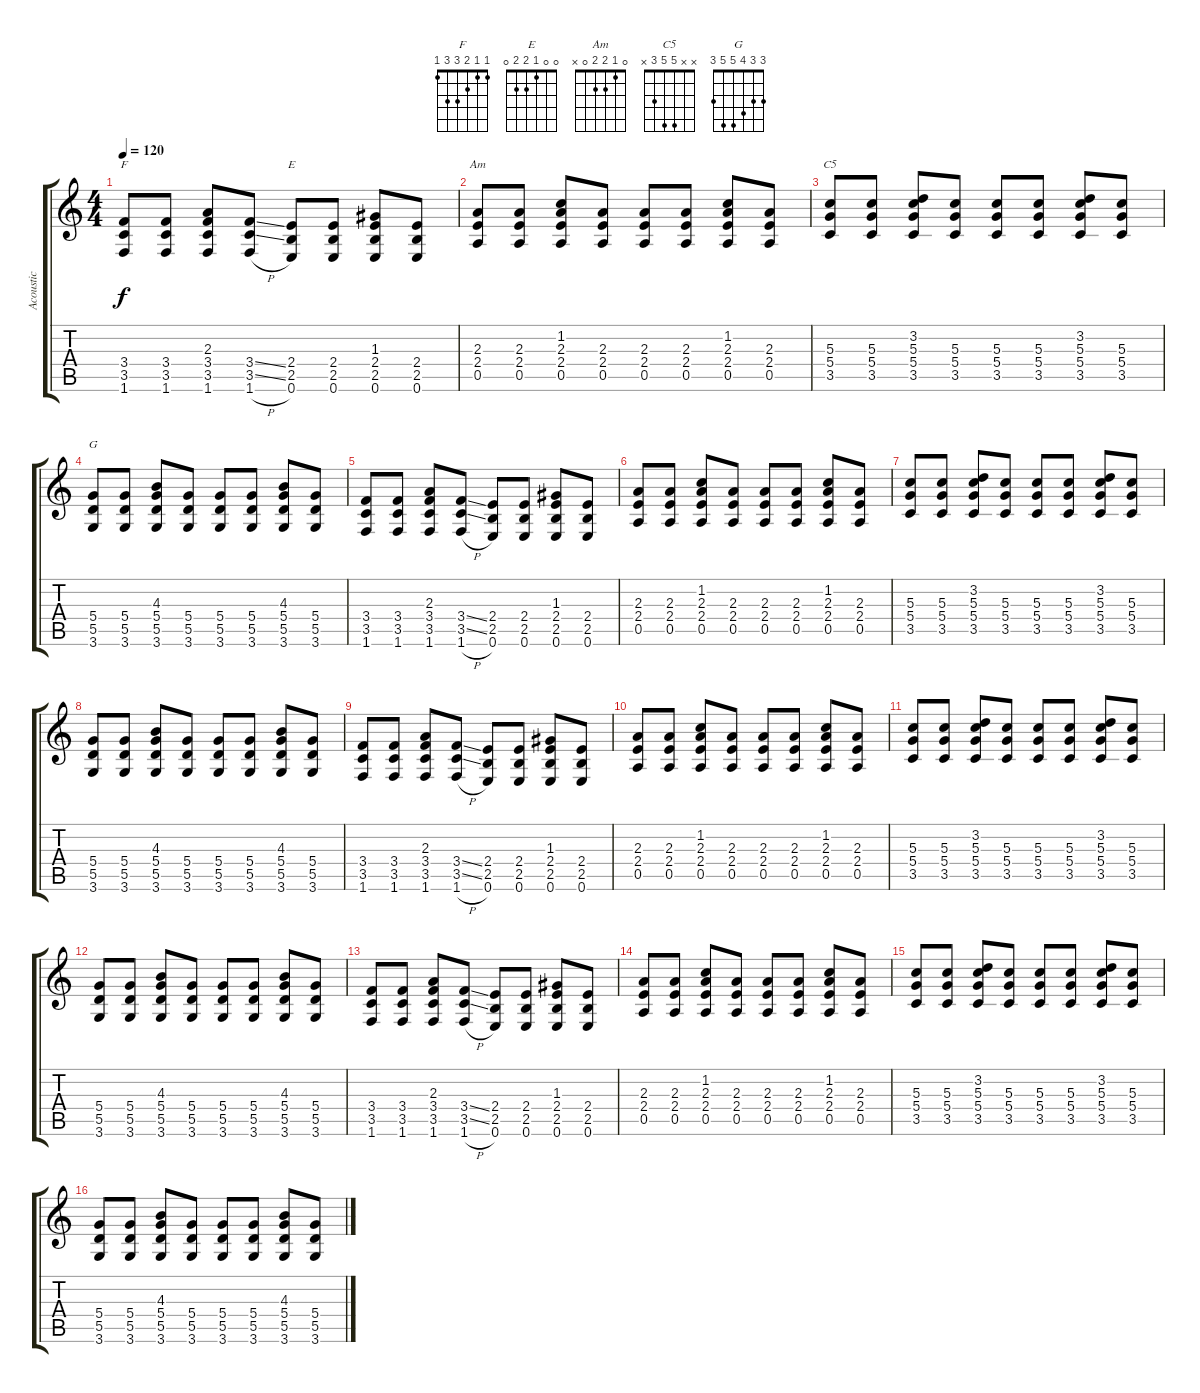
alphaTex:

\track ("Acoustic" "Acoustic") {instrument acousticguitarsteel}
\staff {score tabs}
\tuning (E4 B3 G3 D3 A2 E2) {hide}
\chord ("F" 1 1 2 3 3 1)
\chord ("E" 0 0 1 2 2 0)
\chord ("Am" 0 1 2 2 0 x)
\chord ("C5" x x 5 5 3 x)
\chord ("G" 3 3 4 5 5 3)
\ts (4 4)
\tempo 120
\clef g2
\ks c
(3.4 3.5 1.6).8{ch "F" dy f} (3.4 3.5 1.6).8 (2.3 3.4 3.5 1.6).8 (3.4{ss} 3.5{ss} 1.6{h}).8 (2.4 2.5 0.6).8{ch "E"} (2.4 2.5 0.6).8 (1.3 2.4 2.5 0.6).8 (2.4 2.5 0.6).8 |
(2.3 2.4 0.5).8{ch "Am"} (2.3 2.4 0.5).8 (1.2 2.3 2.4 0.5).8 (2.3 2.4 0.5).8 (2.3 2.4 0.5).8 (2.3 2.4 0.5).8 (1.2 2.3 2.4 0.5).8 (2.3 2.4 0.5).8 |
(5.3 5.4 3.5).8{ch "C5"} (5.3 5.4 3.5).8 (3.2 5.3 5.4 3.5).8 (5.3 5.4 3.5).8 (5.3 5.4 3.5).8 (5.3 5.4 3.5).8 (3.2 5.3 5.4 3.5).8 (5.3 5.4 3.5).8 |
(5.4 5.5 3.6).8{ch "G"} (5.4 5.5 3.6).8 (4.3 5.4 5.5 3.6).8 (5.4 5.5 3.6).8 (5.4 5.5 3.6).8 (5.4 5.5 3.6).8 (4.3 5.4 5.5 3.6).8 (5.4 5.5 3.6).8 |
(3.4 3.5 1.6).8 (3.4 3.5 1.6).8 (2.3 3.4 3.5 1.6).8 (3.4{ss} 3.5{ss} 1.6{h}).8 (2.4 2.5 0.6).8 (2.4 2.5 0.6).8 (1.3 2.4 2.5 0.6).8 (2.4 2.5 0.6).8 |
(2.3 2.4 0.5).8 (2.3 2.4 0.5).8 (1.2 2.3 2.4 0.5).8 (2.3 2.4 0.5).8 (2.3 2.4 0.5).8 (2.3 2.4 0.5).8 (1.2 2.3 2.4 0.5).8 (2.3 2.4 0.5).8 |
(5.3 5.4 3.5).8 (5.3 5.4 3.5).8 (3.2 5.3 5.4 3.5).8 (5.3 5.4 3.5).8 (5.3 5.4 3.5).8 (5.3 5.4 3.5).8 (3.2 5.3 5.4 3.5).8 (5.3 5.4 3.5).8 |
(5.4 5.5 3.6).8 (5.4 5.5 3.6).8 (4.3 5.4 5.5 3.6).8 (5.4 5.5 3.6).8 (5.4 5.5 3.6).8 (5.4 5.5 3.6).8 (4.3 5.4 5.5 3.6).8 (5.4 5.5 3.6).8 |
(3.4 3.5 1.6).8 (3.4 3.5 1.6).8 (2.3 3.4 3.5 1.6).8 (3.4{ss} 3.5{ss} 1.6{h}).8 (2.4 2.5 0.6).8 (2.4 2.5 0.6).8 (1.3 2.4 2.5 0.6).8 (2.4 2.5 0.6).8 |
(2.3 2.4 0.5).8 (2.3 2.4 0.5).8 (1.2 2.3 2.4 0.5).8 (2.3 2.4 0.5).8 (2.3 2.4 0.5).8 (2.3 2.4 0.5).8 (1.2 2.3 2.4 0.5).8 (2.3 2.4 0.5).8 |
(5.3 5.4 3.5).8 (5.3 5.4 3.5).8 (3.2 5.3 5.4 3.5).8 (5.3 5.4 3.5).8 (5.3 5.4 3.5).8 (5.3 5.4 3.5).8 (3.2 5.3 5.4 3.5).8 (5.3 5.4 3.5).8 |
(5.4 5.5 3.6).8 (5.4 5.5 3.6).8 (4.3 5.4 5.5 3.6).8 (5.4 5.5 3.6).8 (5.4 5.5 3.6).8 (5.4 5.5 3.6).8 (4.3 5.4 5.5 3.6).8 (5.4 5.5 3.6).8 |
(3.4 3.5 1.6).8 (3.4 3.5 1.6).8 (2.3 3.4 3.5 1.6).8 (3.4{ss} 3.5{ss} 1.6{h}).8 (2.4 2.5 0.6).8 (2.4 2.5 0.6).8 (1.3 2.4 2.5 0.6).8 (2.4 2.5 0.6).8 |
(2.3 2.4 0.5).8 (2.3 2.4 0.5).8 (1.2 2.3 2.4 0.5).8 (2.3 2.4 0.5).8 (2.3 2.4 0.5).8 (2.3 2.4 0.5).8 (1.2 2.3 2.4 0.5).8 (2.3 2.4 0.5).8 |
(5.3 5.4 3.5).8 (5.3 5.4 3.5).8 (3.2 5.3 5.4 3.5).8 (5.3 5.4 3.5).8 (5.3 5.4 3.5).8 (5.3 5.4 3.5).8 (3.2 5.3 5.4 3.5).8 (5.3 5.4 3.5).8 |
(5.4 5.5 3.6).8 (5.4 5.5 3.6).8 (4.3 5.4 5.5 3.6).8 (5.4 5.5 3.6).8 (5.4 5.5 3.6).8 (5.4 5.5 3.6).8 (4.3 5.4 5.5 3.6).8 (5.4 5.5 3.6).8
